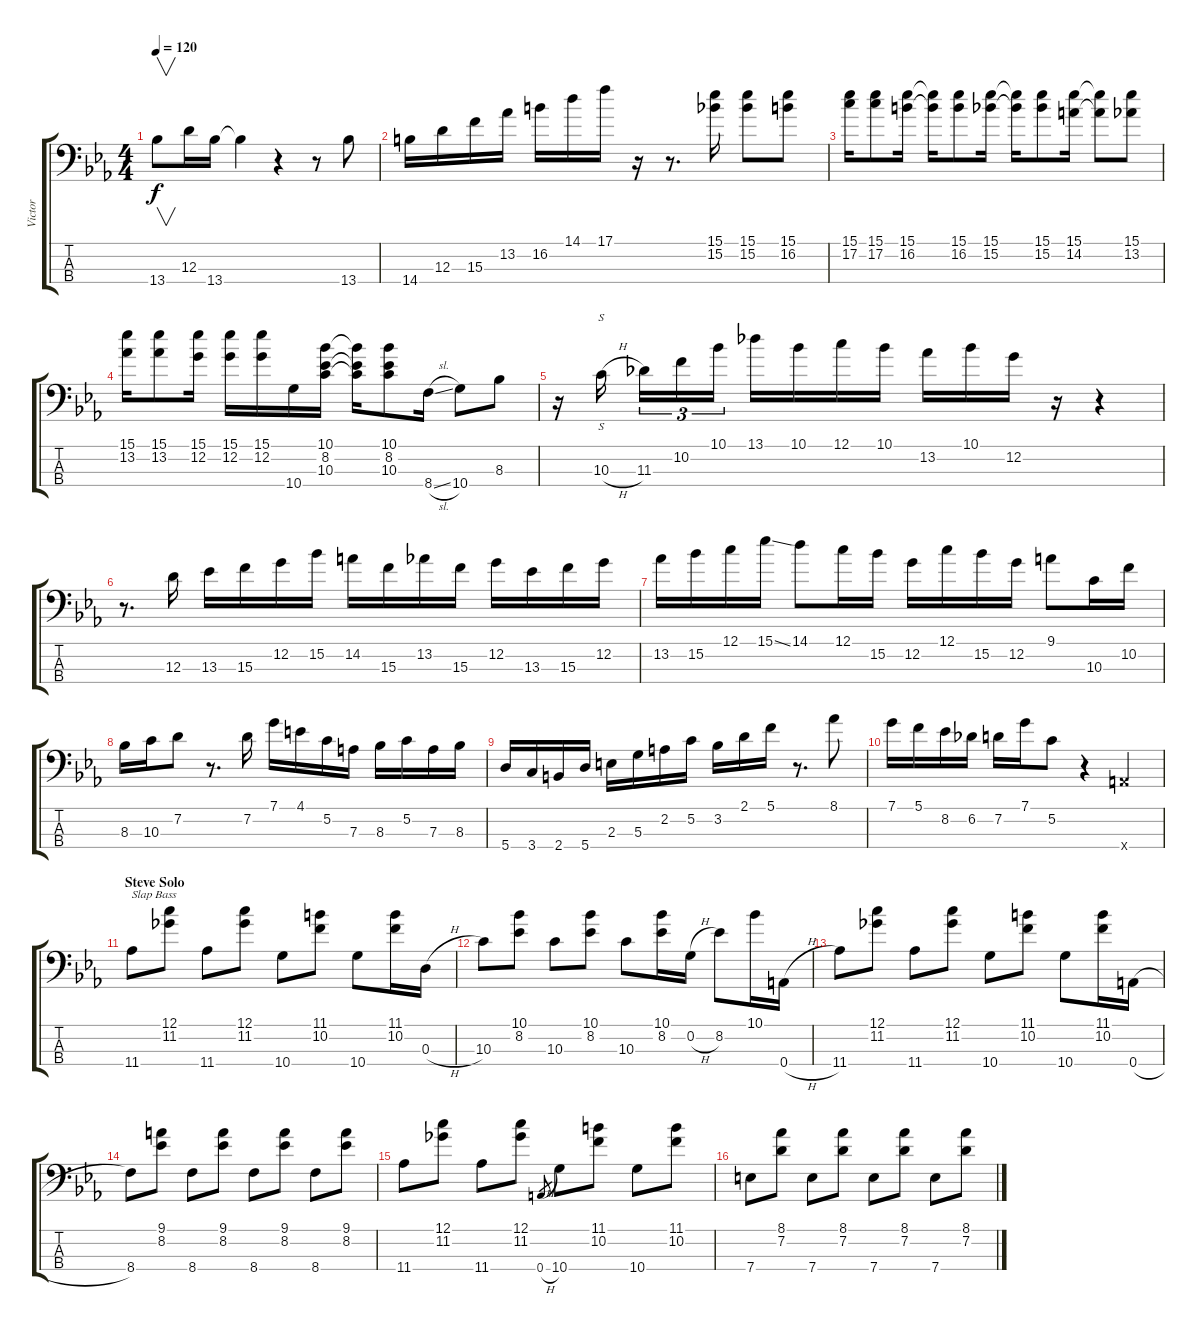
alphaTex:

\track ("Victor" "Victor") {instrument electricbassfinger}
\staff {score tabs}
\tuning (C3 G2 D2 A1) {hide}
\ts (4 4)
\tempo 120
\clef f4
\ks eb
13.4.8{v dy f} 12.3.16 13.4.16 13.4{t}.4 r.4 r.8 13.4.8 |
14.4.16 12.3.16 15.3.16 13.2.16 16.2.16 14.1.16 17.1.16 r.16 r.8{d} (15.1 15.2).16 (15.1 15.2).8 (15.1 16.2).8 |
(15.1 17.2).16 (15.1 17.2).8 (15.1 16.2).16 (15.1{t} 16.2{t}).16 (15.1 16.2).8 (15.1 15.2).16 (15.1{t} 15.2{t}).16 (15.1 15.2).8 (15.1 14.2).16 (15.1{t} 14.2{t}).8 (15.1 13.2).8 |
(15.1 13.2).16 (15.1 13.2).8 (15.1 12.2).16 (15.1 12.2).16 (15.1 12.2).16 10.4.16 (10.1 8.2 10.3).16 (10.1{t} 8.2{t} 10.3{t}).16 (10.1 8.2 10.3).8 8.4{sl}.16 10.4.8 8.3.8 |
r.16 10.3{h}.16{s instrument slapbass2} 11.3.16{tu (3 2)} 10.2.16{tu (3 2)} 10.1.16{tu (3 2)} 13.1.16{instrument electricbassfinger} 10.1.16 12.1.16 10.1.16 13.2.16 10.1.16 12.2.16 r.16 r.4 |
r.8{d} 12.3.16 13.3.16 15.3.16 12.2.16 15.2.16 14.2.16 15.3.16 13.2.16 15.3.16 12.2.16 13.3.16 15.3.16 12.2.16 |
13.2.16 15.2.16 12.1.16 15.1{ss}.16 14.1.8 12.1.16 15.2.16 12.2.16 12.1.16 15.2.16 12.2.16 9.1.8 10.3.16 10.2.16 |
8.3.16 10.3.16 7.2.8 r.8{d} 7.2.16 7.1.16 4.1.16 5.2.16 7.3.16 8.3.16 5.2.16 7.3.16 8.3.16 |
5.4.16 3.4.16 2.4.16 5.4.16 2.3.16 5.3.16 2.2.16 5.2.16 3.2.16 2.1.16 5.1.16 r.8{d} 8.1.8 |
7.1.16 5.1.16 8.2.16 6.2.16 7.2.16 7.1.16 5.2.8 r.4 0.4{x}.4 |
\section ("" "Steve Solo")
11.4.8{txt "Slap Bass" volume 10 instrument slapbass2} (12.1 11.2).8 11.4.8 (12.1 11.2).8 10.4.8 (11.1 10.2).8 10.4.8 (11.1 10.2).16 0.3{h}.16 |
10.3.8 (10.1 8.2).8 10.3.8 (10.1 8.2).8 10.3.8 (10.1 8.2).16 0.2{h}.16 8.2.8 10.1.16 0.4{h}.16 |
11.4.8 (12.1 11.2).8 11.4.8 (12.1 11.2).8 10.4.8 (11.1 10.2).8 10.4.8 (11.1 10.2).16 0.4{h}.16 |
8.4.8 (9.1 8.2).8 8.4.8 (9.1 8.2).8 8.4.8 (9.1 8.2).8 8.4.8 (9.1 8.2).8 |
11.4.8 (12.1 11.2).8 11.4.8 (12.1 11.2).8 0.4{h}.8{gr} 10.4.8 (11.1 10.2).8 10.4.8 (11.1 10.2).8 |
7.4.8 (8.1 7.2).8 7.4.8 (8.1 7.2).8 7.4.8 (8.1 7.2).8 7.4.8 (8.1 7.2).8
